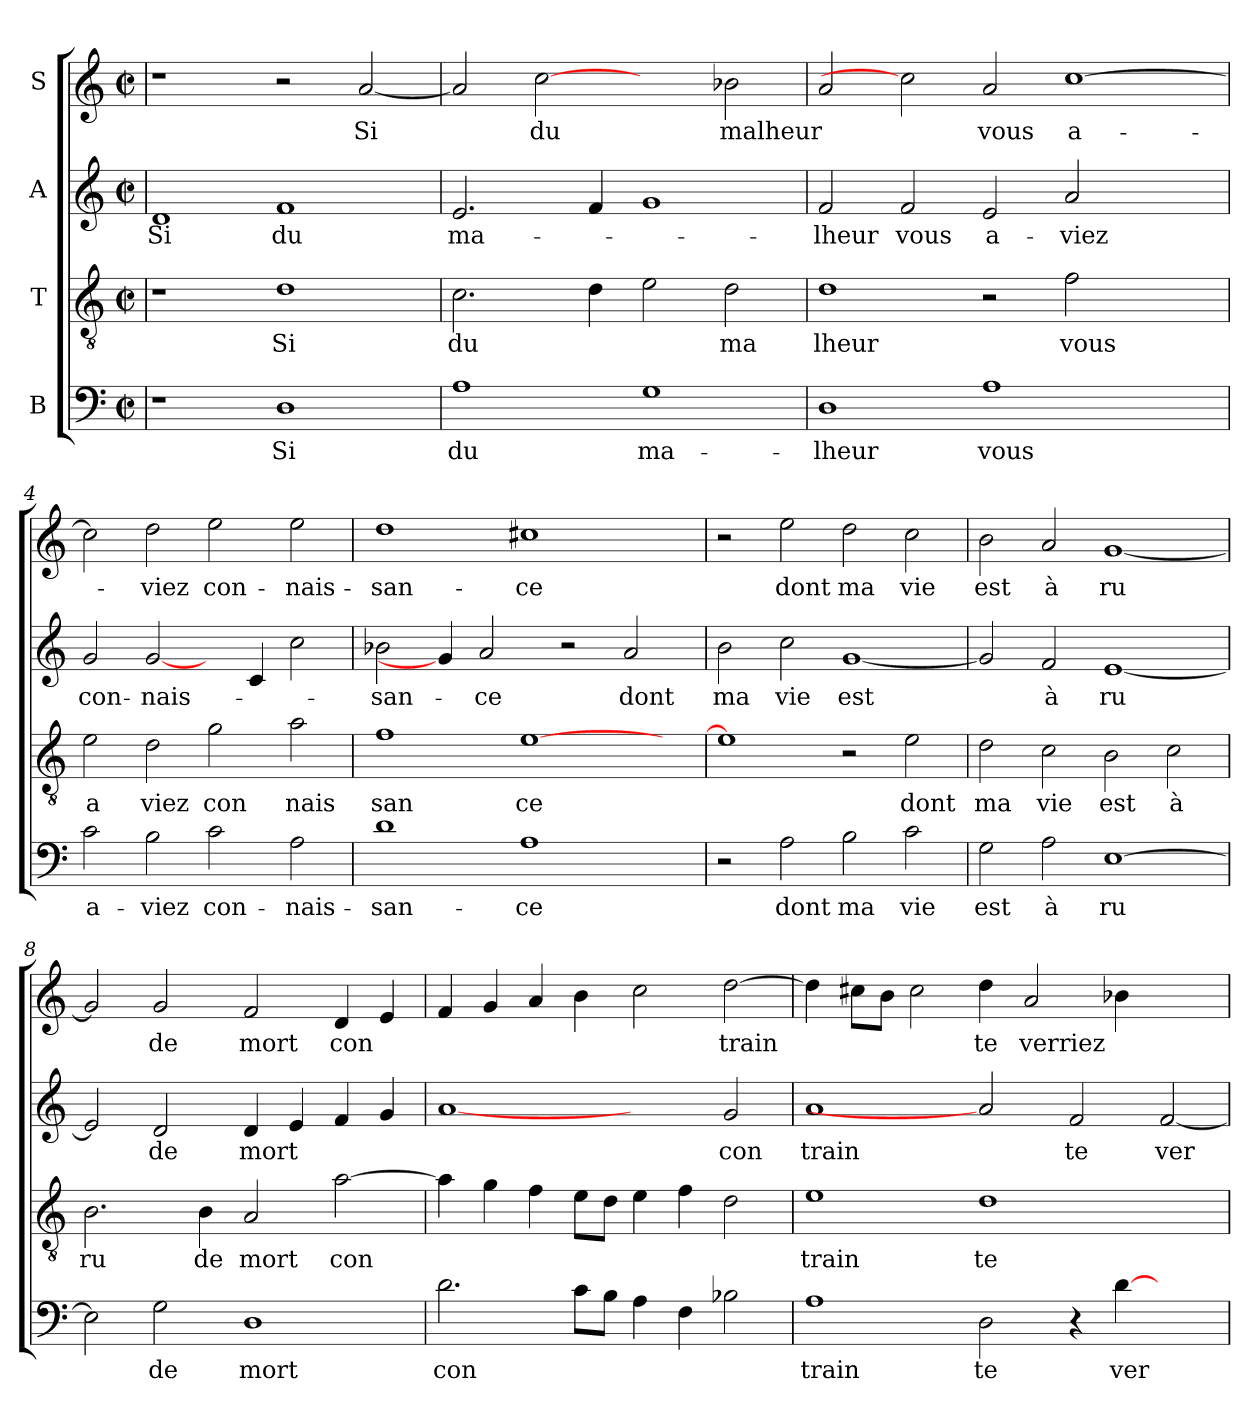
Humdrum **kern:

**kern	**text	**kern	**text	**kern	**text	**kern	**text
*part4	*part4	*part3	*part3	*part2	*part2	*part1	*part1
*staff4	*staff4	*staff3	*staff3	*staff2	*staff2	*staff1	*staff1
*I"B	*	*I"T	*	*I"A	*	*I"S	*
!!LO:PB:g=z
*stria5	*	*stria5	*	*stria5	*	*stria5	*
*clefF4	*	*clefGv2	*	*clefG2	*	*clefG2	*
*M2/2	*	*M2/2	*	*M2/2	*	*M2/2	*
*met(c|)	*	*met(c|)	*	*met(c|)	*	*met(c|)	*
=1	=1!	=1	=1!	=1	=1!	=1!	=1!
!	!	!	!	!	!LO:LY:b:cj	!	!
1r	.	1r	.	1d	Si	1r	.
!	!LO:LY:b:cj	!	!LO:LY:b:cj	!	!LO:LY:b:cj	!	!
1D	Si	1d	Si	1f	du	2r	.
!	!	!	!	!	!	!	!LO:LY:b:cj
.	.	.	.	.	.	[<2a/	Si
=2	=2	=2	=2	=2	=2	=2	=2
!	!LO:LY:b:cj	!	!LO:LY:b	!	!LO:LY:b	!	!
1A	du	2.c\	du	2.e/	ma-	2a/]	.
!	!	!	!	!	!	!	!LO:LY:b:cj
.	.	.	.	.	.	[2cc	du
.	.	4d\	.	4f/	.	.	.
!	!LO:LY:b:cj	!	!	!	!	!	!
1G	ma-	2e\	.	1g	.	2ryy	.
!	!	!	!LO:LY:b:cj	!	!	!	!LO:LY:b
.	.	2d\	ma	.	.	2b-X\	malheur
=3	=3	=3	=3	=3	=3	=3	=3
!	!LO:LY:b:cj	!	!LO:LY:b:cj	!	!LO:LY:b:cj	!	!
1D	-lheur	1d	lheur	2f/	-lheur	2a/	.
!	!	!	!	!	!LO:LY:b:cj	!	!
.	.	.	.	2f/	vous	2cc]	.
!	!LO:LY:b:cj	!	!	!	!LO:LY:b:cj	!	!LO:LY:b:cj
1A	vous	2r	.	2e/	a-	2a/	vous
!	!	!	!LO:LY:b:cj	!	!LO:LY:b:cj	!	!LO:LY:b:rj
.	.	2f\	vous	2a/	-viez	[>1cc	a-
2ryy	.	2ryy	.	2ryy	.	.	.
=4	=4	=4	=4	=4	=4	=4	=4
!	!LO:LY:b:cj	!	!LO:LY:b:cj	!	!LO:LY:b:cj	!	!
2c\	a-	2e\	a	2g/	con-	2cc\]	.
!	!LO:LY:b:cj	!	!LO:LY:b:cj	!	!LO:LY:b	!	!LO:LY:b:cj
2B\	-viez	2d\	viez	[2g/	-nais-	2dd\	-viez
!	!LO:LY:b:cj	!	!LO:LY:b:cj	!	!	!	!LO:LY:b:cj
2c\	con-	2g\	con	4ryy	.	2ee\	con-
.	.	.	.	4c/	.	.	.
!	!LO:LY:b:cj	!	!LO:LY:b:cj	!	!	!	!LO:LY:b:cj
2A\	-nais-	2a\	nais	2cc\	.	2ee\	-nais-
=5	=5	=5	=5	=5	=5	=5	=5
!	!LO:LY:b:cj	!	!LO:LY:b:cj	!	!LO:LY:b:cj	!	!LO:LY:b:cj
1d	-san-	1f	san	2b-X\	-san-	1dd	-san-
.	.	.	.	4g/]	.	.	.
!	!	!	!	!	!LO:LY:b:cj	!	!
.	.	.	.	2a/	-ce	.	.
!	!LO:LY:b:cj	!	!LO:LY:b:cj	!	!	!	!LO:LY:b:cj
1A	-ce	[>1e	ce	.	.	1cc#X	-ce
.	.	.	.	2r	.	.	.
!	!	!	!	!	!LO:LY:b:cj	!	!
.	.	.	.	2a/	dont	.	.
4ryy	.	4ryy	.	.	.	4ryy	.
=6	=6	=6	=6	=6	=6	=6	=6
!	!	!	!	!	!LO:LY:b:cj	!	!
2r	.	1e]	.	2b\	ma	2r	.
!	!LO:LY:b:cj	!	!	!	!LO:LY:b:cj	!	!LO:LY:b:cj
2A\	dont	.	.	2cc\	vie	2ee\	dont
!	!LO:LY:b:cj	!	!	!	!LO:LY:b:cj	!	!LO:LY:b:cj
2B\	ma	2r	.	[>1g	est	2dd\	ma
!	!LO:LY:b:cj	!	!LO:LY:b:cj	!	!	!	!LO:LY:b:cj
2c\	vie	2e\	dont	.	.	2cc\	vie
!!LO:LB:g=z
=7	=7	=7	=7	=7	=7	=7	=7
!	!LO:LY:b:cj	!	!LO:LY:b:cj	!	!	!	!LO:LY:b:cj
2G\	est	2d\	ma	2g/]	.	2b\	est
!	!LO:LY:b:cj	!	!LO:LY:b:cj	!	!LO:LY:b:cj	!	!LO:LY:b:cj
2A\	à	2c\	vie	2f/	à	2a/	à
!	!LO:LY:b:cj	!	!LO:LY:b:cj	!	!LO:LY:b:cj	!	!LO:LY:b:cj
[>1E	ru	2B\	est	[<1e	ru	[<1g	ru
!	!	!	!LO:LY:b:cj	!	!	!	!
.	.	2c\	à	.	.	.	.
=8	=8	=8	=8	=8	=8	=8	=8
!	!	!	!LO:LY:b:cj	!	!	!	!
2E\]	.	2.B\	ru	2e/]	.	2g/]	.
!	!LO:LY:b:cj	!	!	!	!LO:LY:b:cj	!	!LO:LY:b:cj
2G\	de	.	.	2d/	de	2g/	de
!	!	!	!LO:LY:b:cj	!	!	!	!
.	.	4B\	de	.	.	.	.
!	!LO:LY:b:cj	!	!LO:LY:b:cj	!	!LO:LY:b	!	!LO:LY:b:cj
1D	mort	2A/	mort	4d/	mort	2f/	mort
.	.	.	.	4e/	.	.	.
!	!	!	!LO:LY:b	!	!	!	!LO:LY:b
.	.	[>2a\	con	4f/	.	4d/	con
.	.	.	.	4g/	.	4e/	.
=9	=9	=9	=9	=9	=9	=9	=9
!	!LO:LY:b	!	!	!	!	!	!
2.d\	con	4a\]	.	[1a	.	4f/	.
.	.	4g\	.	.	.	4g/	.
.	.	4f\	.	.	.	4a/	.
8c\L	.	8e\L	.	.	.	4b\	.
8B\J	.	8d\J	.	.	.	.	.
4A\	.	4e\	.	2ryy	.	2cc\	.
4F\	.	4f\	.	.	.	.	.
!	!	!	!	!	!LO:LY:b:cj	!	!LO:LY:b
2B-\	.	2d\	.	2g/	con	[>2dd\	train
=10	=10	=10	=10	=10	=10	=10	=10
!	!LO:LY:b:cj	!	!LO:LY:b:cj	!	!LO:LY:b:cj	!	!
1A	train	1e	train	1a	train	4dd\]	.
.	.	.	.	.	.	8cc#\L	.
.	.	.	.	.	.	8b\J	.
.	.	.	.	.	.	2cc#\	.
!	!LO:LY:b:cj	!	!LO:LY:b:cj	!	!	!	!LO:LY:b:cj
2D\	te	1d	te	2a]	.	4dd\	te
!	!	!	!	!	!	!	!LO:LY:b
.	.	.	.	.	.	2a/	verriez
!	!	!	!	!	!LO:LY:b:cj	!	!
4r	.	.	.	2f/	te	.	.
!	!LO:LY:b	!	!	!	!	!	!
[>4d\	ver	.	.	.	.	4b-X\	.
!	!	!	!	!	!LO:LY:b	!	!
2ryy	.	2ryy	.	[<2f/	ver	2ryy	.
=	=	=	=	=	=	=	=
*-	*-	*-	*-	*-	*-	*-	*-
